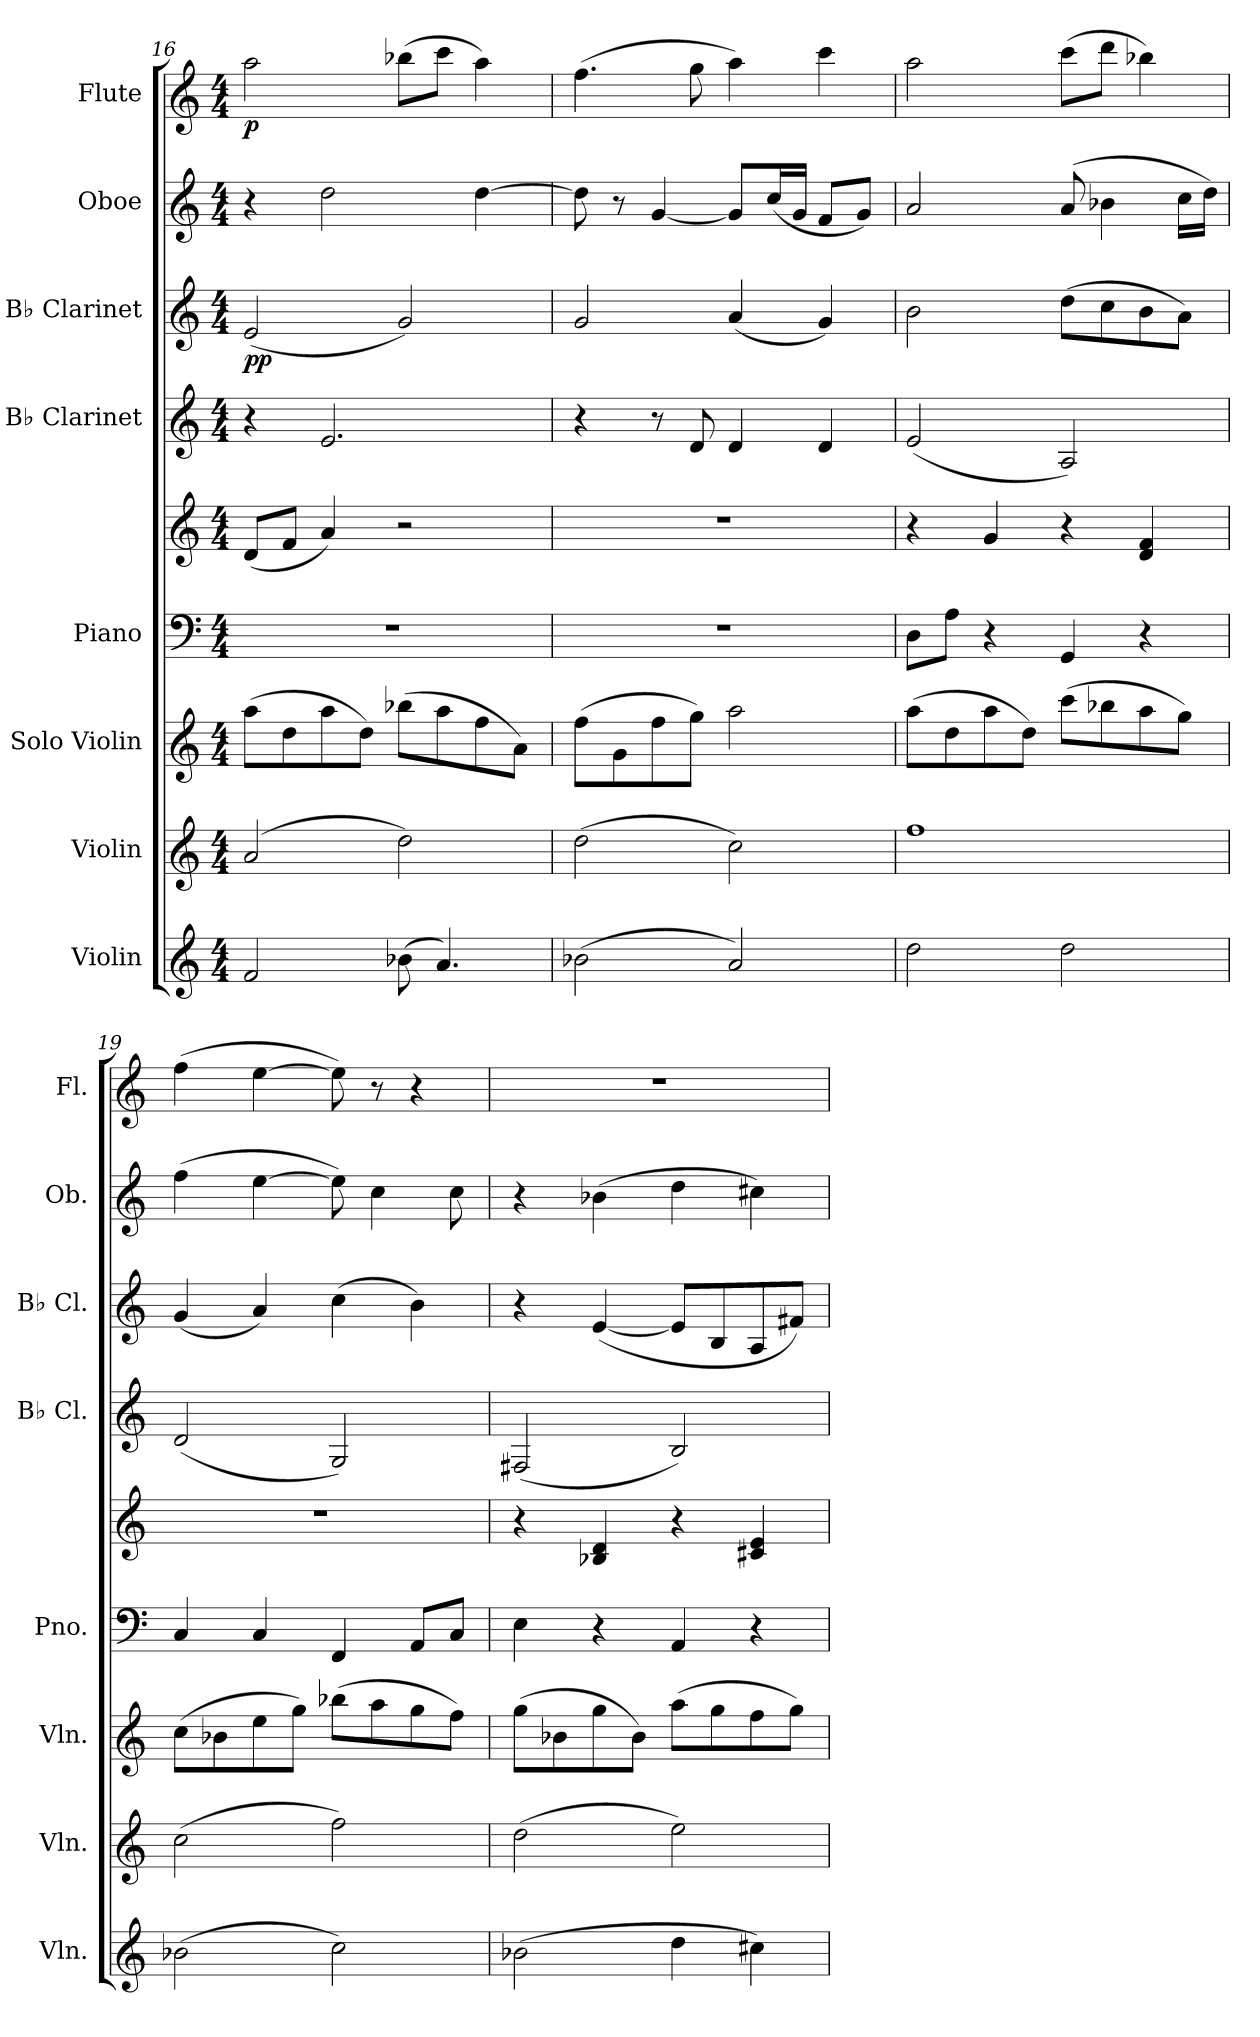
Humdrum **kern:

**kern	**kern	**kern	**kern	**kern	**kern	**kern	**dynam	**kern	**kern	**dynam
*part8	*part7	*part6	*part5	*part5	*part4	*part3	*part3	*part2	*part1	*part1
*staff9	*staff8	*staff7	*staff6	*staff5	*staff4	*staff3	*staff3	*staff2	*staff1	*staff1
*I"Violin	*I"Violin	*I"Solo Violin	*I"Piano	*	*I"B♭ Clarinet	*I"B♭ Clarinet	*	*I"Oboe	*I"Flute	*
*I'Vln.	*I'Vln.	*I'Vln.	*I'Pno.	*	*I'B♭ Cl.	*I'B♭ Cl.	*	*I'Ob.	*I'Fl.	*
*clefG2	*clefG2	*clefG2	*clefF4	*clefG2	*clefG2	*clefG2	*	*clefG2	*clefG2	*
*	*	*	*	*	*ITrd1c2	*ITrd1c2	*	*	*	*
*k[]	*k[]	*k[]	*k[]	*k[]	*k[b-e-]	*k[b-e-]	*	*k[]	*k[]	*
*M4/4	*M4/4	*M4/4	*M4/4	*M4/4	*M4/4	*M4/4	*	*M4/4	*M4/4	*
=16	=16	=16	=16	=16	=16	=16	=16	=16	=16	=16
!	!	!	!	!	!	!	!LO:DY:b	!	!	!LO:DY:b
2f/	(2a/	(8aa\L	1r	(8d/L	4r	(2d/	pp	4r	2aa\	p
.	.	8dd\	.	8f/J	.	.	.	.	.	.
.	.	8aa\	.	4a/)	2.d/	.	.	2dd\	.	.
.	.	8dd\J)	.	.	.	.	.	.	.	.
(8b-X\	2dd\)	(8bb-X\L	.	2r	.	2f/)	.	.	(8bb-X\L	.
4.a/)	.	8aa\	.	.	.	.	.	.	8ccc\J	.
.	.	8ff\	.	.	.	.	.	[4dd\	4aa\)	.
.	.	8a\J)	.	.	.	.	.	.	.	.
=17	=17	=17	=17	=17	=17	=17	=17	=17	=17	=17
(2b-X\	(2dd\	(8ff\L	1r	1r	4r	2f/	.	8dd\]	(4.ff\	.
.	.	8g\	.	.	.	.	.	8r	.	.
.	.	8ff\	.	.	8r	.	.	[4g/	.	.
.	.	8gg\J)	.	.	8c/	.	.	.	8gg\	.
2a/)	2cc\)	2aa\	.	.	4c/	(4g/	.	8g/L]	4aa\)	.
.	.	.	.	.	.	.	.	(16cc/L	.	.
.	.	.	.	.	.	.	.	16g/JJ	.	.
.	.	.	.	.	4c/	4f/)	.	8f/L	4ccc\	.
.	.	.	.	.	.	.	.	8g/J)	.	.
!!LO:PB:g=z
=18	=18	=18	=18	=18	=18	=18	=18	=18	=18	=18
2dd\	1ff	(8aa\L	8D\L	4r	(2d/	2a\	.	2a/	2aa\	.
.	.	8dd\	8A\J	.	.	.	.	.	.	.
.	.	8aa\	4r	4g/	.	.	.	.	.	.
.	.	8dd\J)	.	.	.	.	.	.	.	.
2dd\	.	(8ccc\L	4GG/	4r	2G/)	(8cc\L	.	(8a/	(8ccc\L	.
.	.	8bb-X\	.	.	.	8b-\	.	4b-X\	8ddd\J	.
.	.	8aa\	4r	4d/ 4f/	.	8a\	.	.	4bb-X\)	.
.	.	8gg\J)	.	.	.	8g\J)	.	16cc\LL	.	.
.	.	.	.	.	.	.	.	16dd\JJ)	.	.
=19	=19	=19	=19	=19	=19	=19	=19	=19	=19	=19
(2b-X\	(2cc\	(8cc\L	4C/	1r	(2c/	(4f/	.	(4ff\	(4ff\	.
.	.	8b-X\	.	.	.	.	.	.	.	.
.	.	8ee\	4C/	.	.	4g/)	.	[4ee\	[4ee\	.
.	.	8gg\J)	.	.	.	.	.	.	.	.
2cc\)	2ff\)	(8bb-X\L	4FF/	.	2F/)	(4b-\	.	8ee\])	8ee\])	.
.	.	8aa\	.	.	.	.	.	4cc\	8r	.
.	.	8gg\	8AA/L	.	.	4a\)	.	.	4r	.
.	.	8ff\J)	8C/J	.	.	.	.	8cc\	.	.
=20	=20	=20	=20	=20	=20	=20	=20	=20	=20	=20
(2b-X\	(2dd\	(8gg\L	4E\	4r	(2En/	4r	.	4r	1r	.
.	.	8b-X\	.	.	.	.	.	.	.	.
.	.	8gg\	4r	4B-X/ 4d/	.	([4d/	.	(4b-X\	.	.
.	.	8b-\J)	.	.	.	.	.	.	.	.
4dd\	2ee\)	(8aa\L	4AA/	4r	2A/)	8d/L]	.	4dd\	.	.
.	.	8gg\	.	.	.	8A/	.	.	.	.
4cc#X\)	.	8ff\	4r	4c#X/ 4e/	.	8G/	.	4cc#X\)	.	.
.	.	8gg\J)	.	.	.	8en/J)	.	.	.	.
=	=	=	=	=	=	=	=	=	=	=
*-	*-	*-	*-	*-	*-	*-	*-	*-	*-	*-
